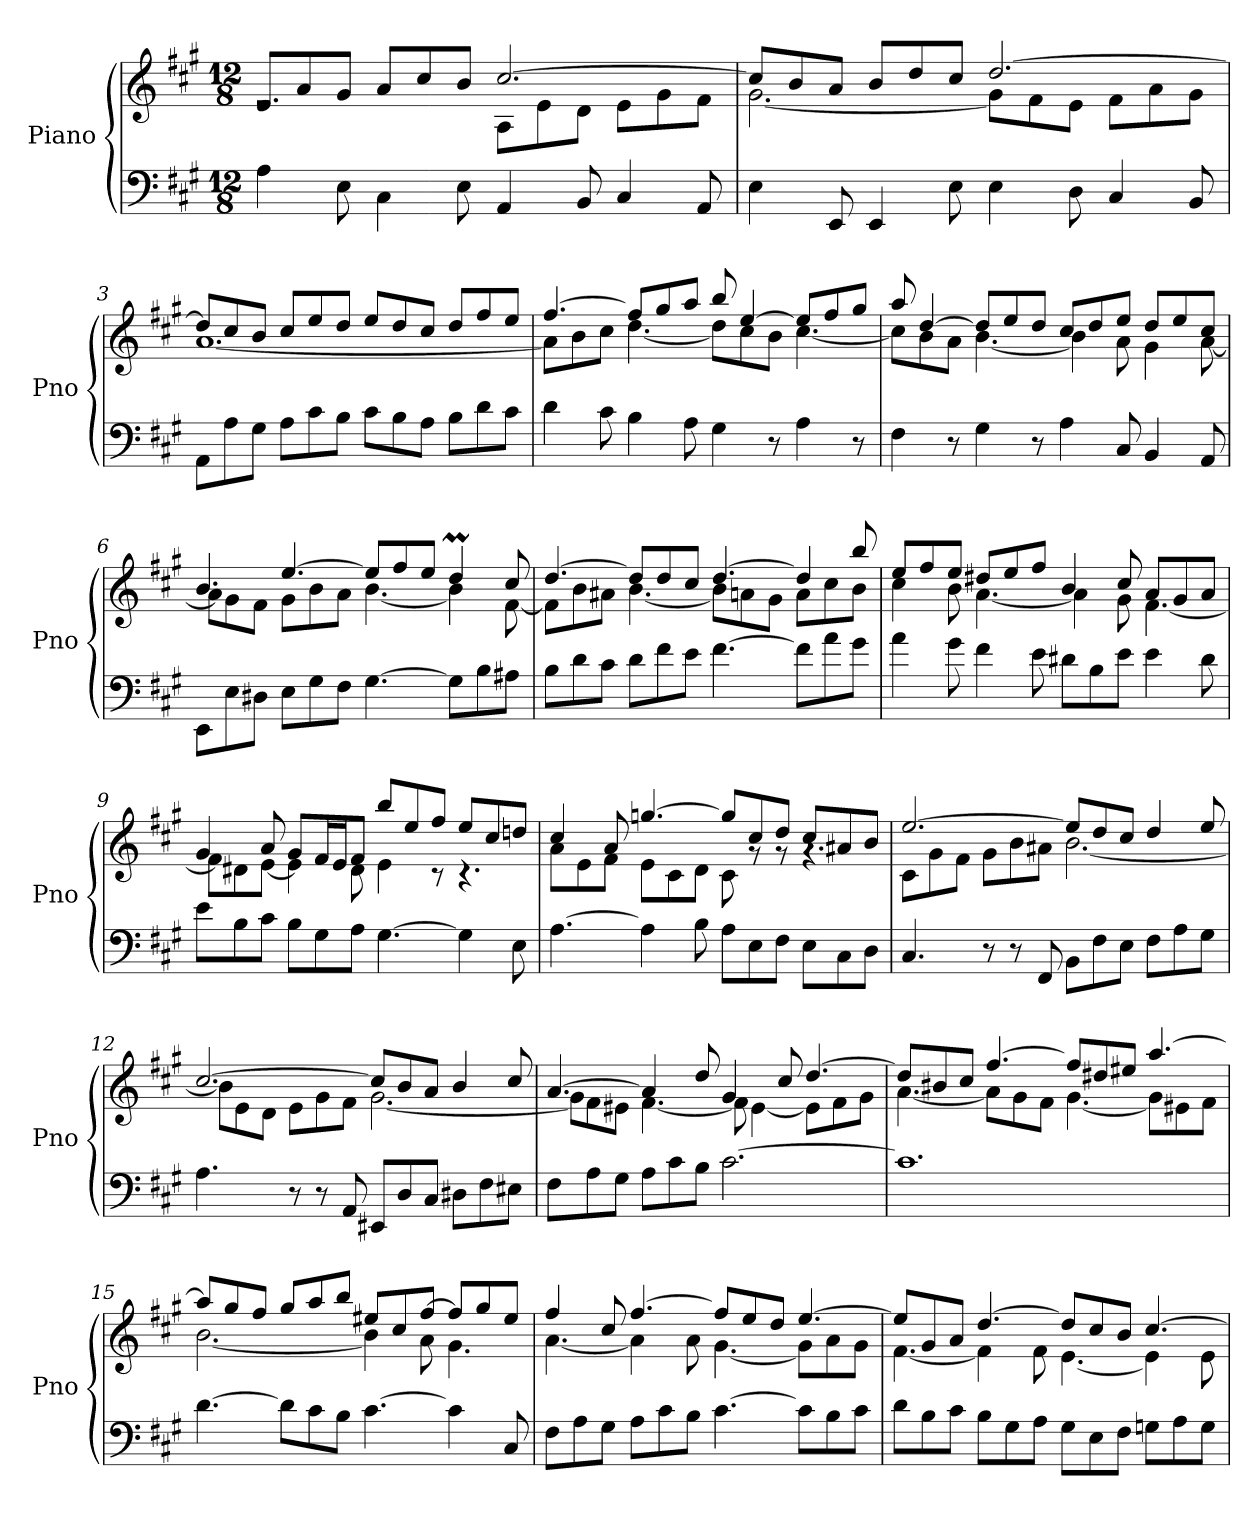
**kern	**kern
*part1	*part1
*staff2	*staff1
*I"Piano	*
*I'Pno	*
*clefF4	*clefG2
*k[f#c#g#]	*k[f#c#g#]
*M12/8	*M12/8
=1	=1
*	*^
4A\	8e/L	2.re
.	8a/	.
8E\	8g#/J	.
4C#\	8a/L	.
.	8cc#/	.
8E\	8b/J	.
4AA/	[2.cc#/	8A\L
.	.	8e\
8BB/	.	8d\J
4C#/	.	8e\L
.	.	8g#\
8AA/	.	8f#\J
=2	=2	=2
4E\	8cc#/L]	[2.g#\
.	8b/	.
8EE/	8a/J	.
4EE/	8b/L	.
.	8dd/	.
8E\	8cc#/J	.
4E\	[2.dd/	8g#\L]
.	.	8f#\
8D\	.	8e\J
4C#/	.	8f#\L
.	.	8a\
8BB/	.	8g#\J
!!LO:LB:g=z	!!
=3	=3	=3
8AA\L	8dd/L]	[1.a
8A\	8cc#/	.
8G#\J	8b/J	.
8A\L	8cc#/L	.
8c#\	8ee/	.
8B\J	8dd/J	.
8c#\L	8ee/L	.
8B\	8dd/	.
8A\J	8cc#/J	.
8B\L	8dd/L	.
8d\	8ff#/	.
8c#\J	8ee/J	.
!!LO:LB:g=z	!!
=4	=4	=4
4d\	[4.ff#/	8a\L]
.	.	8b\
8c#\	.	8cc#\J
4B\	8ff#/L]	[4.dd\
.	8gg#/	.
8A\	8aa/J	.
4G#\	8bb/	8dd\L]
.	[4ee/	8cc#\
8r	.	8b\J
4A\	8ee/L]	[4.cc#\
.	8ff#/	.
8r	8gg#/J	.
=5	=5	=5
4F#\	8aa/	8cc#\L]
.	[4dd/	8b\
8r	.	8a\J
4G#\	8dd/L]	[4.b\
.	8ee/	.
8r	8dd/J	.
4A\	8cc#/L	4b\]
.	8dd/	.
8C#/	8ee/J	8a\
4BB/	8dd/L	4g#\
.	8ee/	.
8AA/	8cc#/J	[8a\
=6	=6	=6
8EE\L	4.b/	8a\L]
8E\	.	8g#\
8D#X\J	.	8f#\J
8E\L	[4.ee/	8g#\L
8G#\	.	8b\
8F#\J	.	8a\J
[4.G#\	8ee/L]	[4.b\
.	8ff#/	.
.	8ee/J	.
8G#\L]	4ddM/	4b\]
8B\	.	.
8A#X\J	8cc#/	[8f#\
!!LO:LB:g=z	!!
=7	=7	=7
8B\L	[4.dd/	8f#\L]
8d\	.	8b\
8c#\J	.	8a#X\J
8d\L	8dd/L]	[4.b\
8f#\	8dd/	.
8e\J	8cc#/J	.
[4.f#\	[4.dd/	8b\L]
.	.	8an\
.	.	8g#\J
8f#\L]	4dd/]	8a\L
8a\	.	8cc#\
8g#\J	8bb/	8b\J
=8	=8	=8
4a\	8ee/L	4cc#\
.	8ff#/	.
8g#\	8ee/J	8b\
4f#\	8dd#X/L	[4.a\
.	8ee/	.
8e\	8ff#/J	.
8d#X\L	4b/	4a\]
8B\	.	.
8e\J	8cc#/	8g#\
4e\	8a/L	[4.f#\
.	8g#/	.
8d#\	8a/J	.
=9	=9	=9
8e\L	4g#/	8f#\L]
8B\	.	8d#X\
8c#\J	8a/	[8e\J
8B\L	8g#/L	4e\]
8G#\	16f#/L	.
.	16e/J	.
8A\J	8f#/J	8d#\
[4.G#\	8bb/L	4e\
.	8ee/	.
.	8ff#/J	8r
4G#\]	8ee/L	4.r
.	8cc#/	.
8E\	8ddn/J	.
!!LO:LB:g=z	!!
=10	=10	=10
[4.A\	4cc#/	8a\L
.	.	8e\
.	8a/	8f#\J
4A\]	[4.ggn/	8e\L
.	.	8c#\
8B\	.	8d\J
8A\L	8gg/L]	8c#\
8E\	8cc#/	8rg
8F#\J	8dd/J	8rg
8E\L	8cc#/L	4.rg
8C#\	8a#X/	.
8D\J	8b/J	.
=11	=11	=11
4.C#/	[2.ee/	8c#\L
.	.	8g#\
.	.	8f#\J
8r	.	8g#\L
8r	.	8b\
8FF#/	.	8a#X\J
8BB\L	8ee/L]	[2.b\
8F#\	8dd/	.
8E\J	8cc#/J	.
8F#\L	4dd/	.
8A\	.	.
8G#\J	8ee/	.
=12	=12	=12
4.A\	[2.cc#/	8b\L]
.	.	8e\
.	.	8d\J
8r	.	8e\L
8r	.	8g#\
8AA/	.	8f#\J
8EE#X/L	8cc#/L]	[2.g#\
8D/	8b/	.
8C#/J	8a/J	.
8D#X\L	4b/	.
8F#\	.	.
8E#X\J	8cc#/	.
!!LO:PB:g=z	!!
=13	=13	=13
8F#\L	[4.a/	8g#\L]
8A\	.	8f#\
8G#\J	.	8e#X\J
8A\L	4a/]	[4.f#\
8c#\	.	.
8B\J	8dd/	.
[2.c#\	4g#/	8f#\]
.	.	[4e#\
.	8cc#/	.
.	[4.dd/	8e#\L]
.	.	8f#\
.	.	8g#\J
=14	=14	=14
1.c#]	8dd/L]	[4.a\
.	8b#X/	.
.	8cc#/J	.
.	[4.ff#/	8a\L]
.	.	8g#\
.	.	8f#\J
.	8ff#/L]	[4.g#\
.	8dd#X/	.
.	8ee#X/J	.
.	[4.aa/	8g#\L]
.	.	8e#X\
.	.	8f#\J
=15	=15	=15
[4.d\	8aa/L]	[2.b\
.	8gg#/	.
.	8ff#/J	.
8d\L]	8gg#/L	.
8c#\	8aa/	.
8B\J	8bb/J	.
[4.c#\	8ee#X/L	4b\]
.	8cc#/	.
.	[8ff#/J	8a\
4c#\]	8ff#/L]	4.g#\
.	8gg#/	.
8C#/	8ee#/J	.
!!LO:PB:g=z	!!
=16	=16	=16
8F#\L	4ff#/	[4.a\
8A\	.	.
8G#\J	8cc#/	.
8A\L	[4.ff#/	4a\]
8c#\	.	.
8B\J	.	8a\
[4.c#\	8ff#/L]	[4.g#\
.	8ee/	.
.	8dd/J	.
8c#\L]	[4.ee/	8g#\L]
8B\	.	8a\
8c#\J	.	8g#\J
=17	=17	=17
8d\L	8ee/L]	[4.f#\
8B\	8g#/	.
8c#\J	8a/J	.
8B\L	[4.dd/	4f#\]
8G#\	.	.
8A\J	.	8f#\
8G#\L	8dd/L]	[4.e\
8E\	8cc#/	.
8F#\J	8b/J	.
8Gn\L	[4.cc#/	4e\]
8A\	.	.
8G\J	.	8e\
*	*v	*v
=	=
*-	*-
